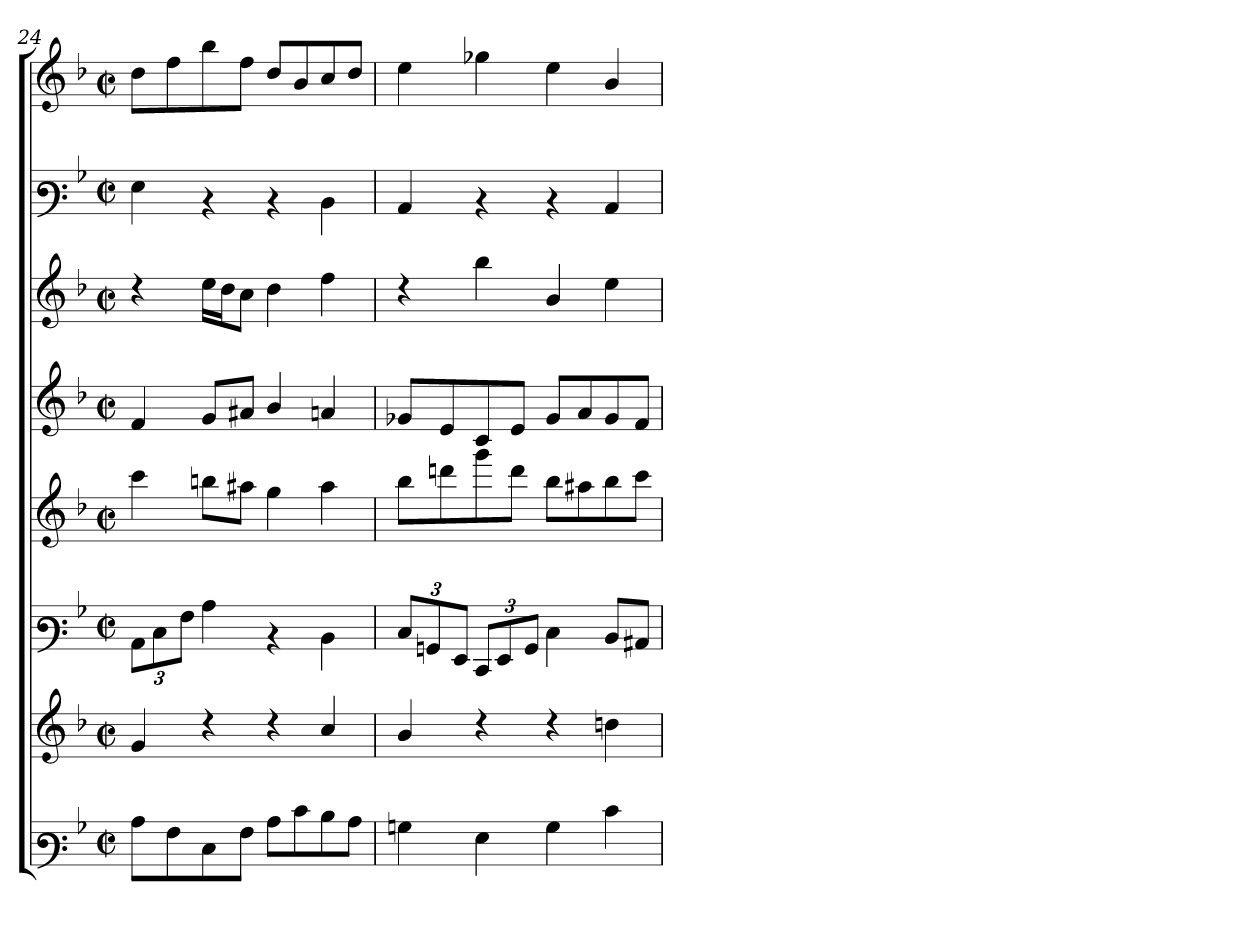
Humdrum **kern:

**kern	**kern	**kern	**kern	**kern	**kern	**kern	**kern
*part8	*part7	*part6	*part5	*part4	*part3	*part2	*part1
*staff8	*staff7	*staff6	*staff5	*staff4	*staff3	*staff2	*staff1
*I'V	*I'V	*I'V	*I'V	*I'V	*I'V	*I'V	*I'V
*clefF3	*clefG3	*clefF3	*clefG3	*clefG3	*clefG3	*clefF3	*clefG3
*k[b-]	*k[b-]	*k[b-]	*k[b-]	*k[b-]	*k[b-]	*k[b-]	*k[b-]
*M2/2	*M2/2	*M2/2	*M2/2	*M2/2	*M2/2	*M2/2	*M2/2
*met(c|)	*met(c|)	*met(c|)	*met(c|)	*met(c|)	*met(c|)	*met(c|)	*met(c|)
=24	=24	=24	=24	=24	=24	=24	=24
8c\L	4e/	12C\L	4aa\	4d/	4rb	4G\	8b-\L
.	.	12E\	.	.	.	.	.
8A\	.	.	.	.	.	.	8dd\
.	.	12A\J	.	.	.	.	.
8E\	4rb	4c\	8ggn\L	8e/L	16cc\LL	4rD	8gg\
.	.	.	.	.	16b-\J	.	.
8A\J	.	.	8ff#X\J	8f#X/J	8a\J	.	8dd\J
8c\L	4rb	4rD	4ee\	4g/	4b-\	4rD	8b-/L
8e\	.	.	.	.	.	.	8g/
8d\	4a/	4D\	4ff#\	4fn/	4dd\	4D\	8a/
8c\J	.	.	.	.	.	.	8b-/J
=25	=25	=25	=25	=25	=25	=25	=25
4Bn\	4g/	12E/L	8gg\L	8e-X/L	4rb	4C/	4cc\
.	.	12BBn/	.	.	.	.	.
.	.	.	8bbn\	8c/	.	.	.
.	.	12GG/J	.	.	.	.	.
4G\	4rb	12EE/L	8eee\	8A/	4gg\	4rD	4ee-X\
.	.	12GG/	.	.	.	.	.
.	.	.	8bb\J	8c/J	.	.	.
.	.	12BB/J	.	.	.	.	.
4B\	4rb	4E\	8gg\L	8e-/L	4g/	4rD	4cc\
.	.	.	8ff#X\	8f/	.	.	.
4e\	4bn\	8D/L	8gg\	8e-/	4cc\	4C/	4g/
.	.	8C#X/J	8aa\J	8d/J	.	.	.
=	=	=	=	=	=	=	=
*-	*-	*-	*-	*-	*-	*-	*-
